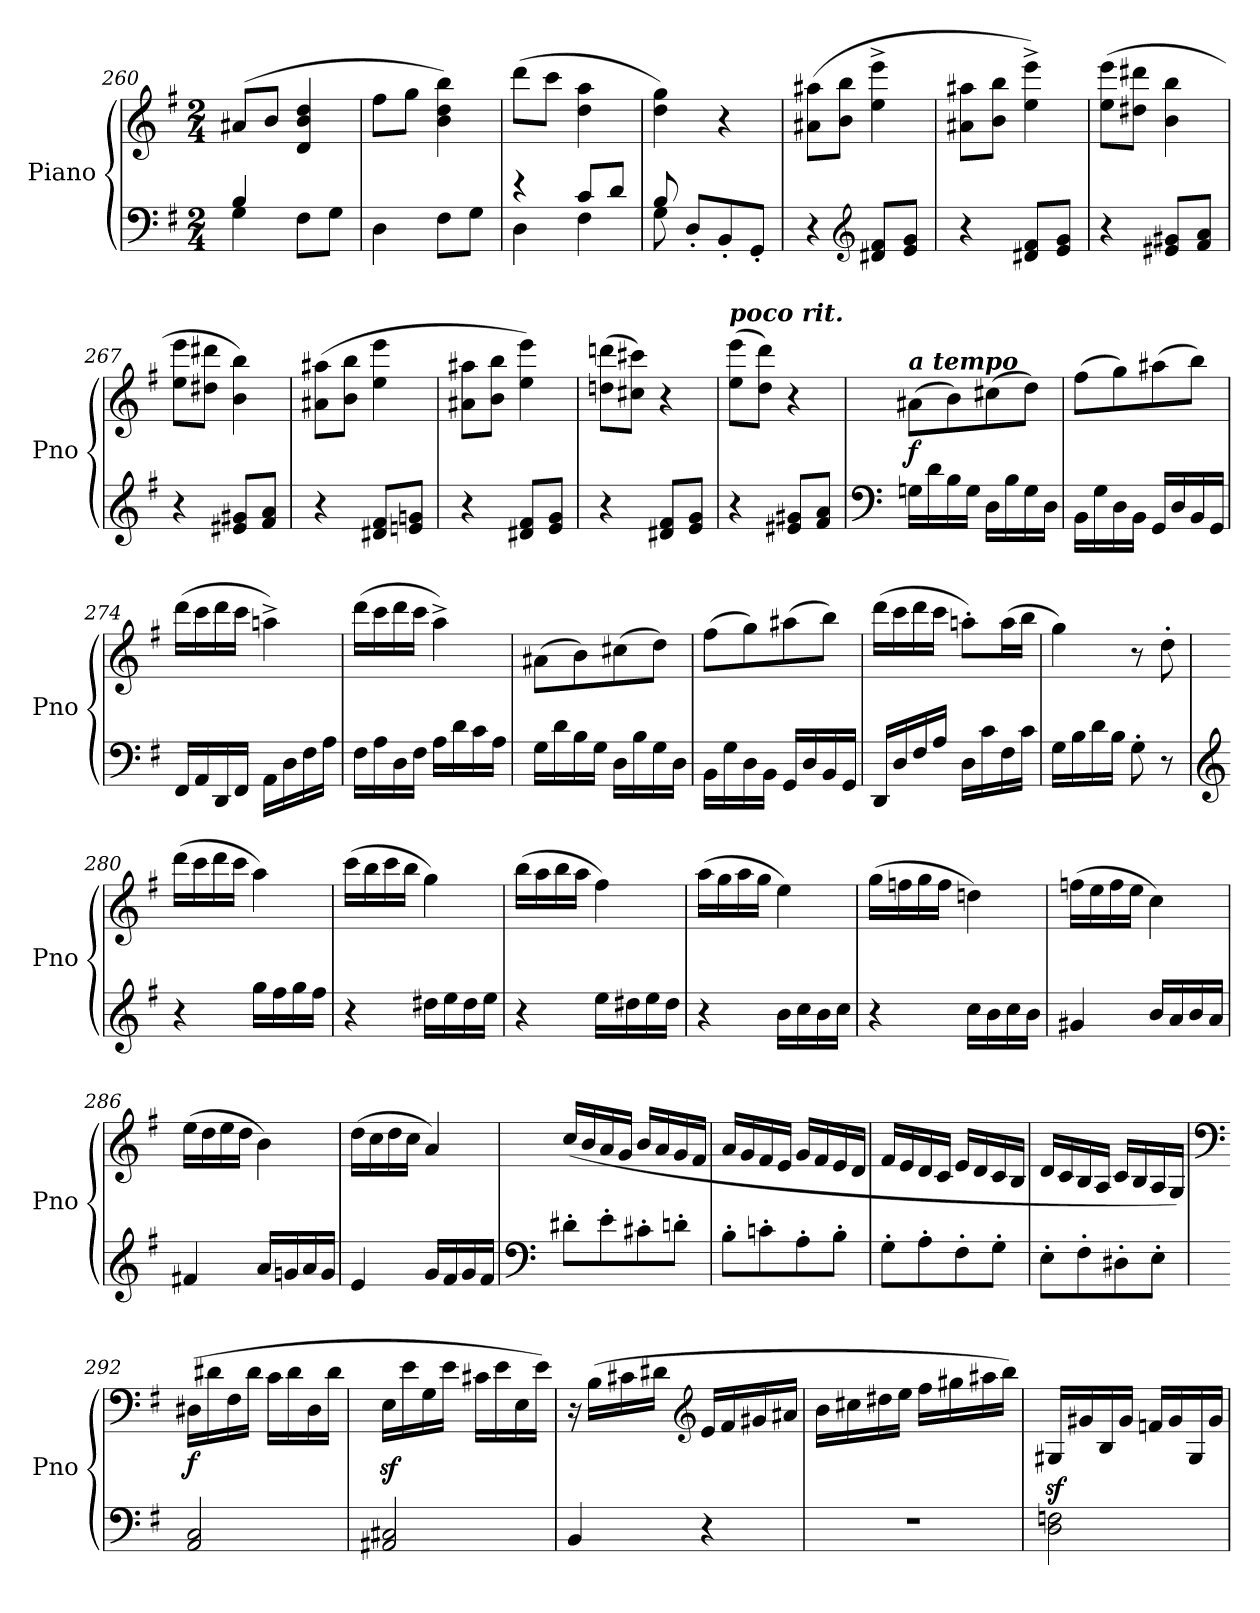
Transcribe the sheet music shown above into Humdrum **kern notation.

**kern	**kern	**dynam
*part1	*part1	*part1
*staff2	*staff1	*staff1/2
*I"Piano	*	*
*I'Pno	*	*
*clefF4	*clefG2	*
*k[f#]	*k[f#]	*
*M2/4	*M2/4	*
=260	=260	=260
*^	*	*
4B/	4G\	(>8a#X/L	.
.	.	8b/J	.
8F#\L	4ryy	4d/ 4b/ 4dd/	.
8G\J	.	.	.
*v	*v	*	*
=261	=261	=261
4D\	8ff#\L	.
.	8gg\J	.
8F#\L	4b\ 4dd\ 4bb\)	.
8G\J	.	.
!!LO:LB:g=z
=262	=262	=262
*^	*	*
4r	4D\	(>8ddd\L	.
.	.	8ccc\J	.
8c/L	4F#\	4dd\ 4aa\	.
8d/J	.	.	.
=263	=263	=263	=263
8B/	8G\	4dd\ 4gg\)	.
8D'/L	4.ryy	.	.
8BB'/	.	4r	.
8GG'/J	.	.	.
*v	*v	*	*
=264	=264	=264
4r	(>8a#X\ 8aa#X\L	.
.	8b\ 8bb\J	.
*clefG2	*	*
8d#X/ 8f#/L	4ee\^ 4eee\^	.
8e/ 8g/J	.	.
=265	=265	=265
4r	8a#X\ 8aa#X\L	.
.	8b\ 8bb\J	.
8d#X/ 8f#/L	4ee\^ 4eee\^)	.
8e/ 8g/J	.	.
=266	=266	=266
4r	(>8ee\ 8eee\L	.
.	8dd#X\ 8ddd#X\J	.
8e#X/ 8g#X/L	4b\ 4bb\	.
8f#/ 8a/J	.	.
=267	=267	=267
4r	8ee\ 8eee\L	.
.	8dd#X\ 8ddd#X\J	.
8e#X/ 8g#X/L	4b\ 4bb\)	.
8f#/ 8a/J	.	.
=268	=268	=268
4r	(>8a#X\ 8aa#X\L	.
.	8b\ 8bb\J	.
8d#X/ 8f#/L	4ee\ 4eee\	.
8en/ 8gn/J	.	.
=269	=269	=269
4r	8a#X\ 8aa#X\L	.
.	8b\ 8bb\J	.
8d#X/ 8f#/L	4ee\ 4eee\)	.
8e/ 8g/J	.	.
!!LO:LB:g=z
=270	=270	=270
!	!	!LO:DY:b
4r	(>8ddn\ 8dddn\L	other-dynamics
.	8cc#X\ 8ccc#X\J)	.
8d#X/ 8f#/L	4r	.
8e/ 8g/J	.	.
!!LO:PB:g=z
=271	=271	=271
!	!LO:TX:a:Bi:t=poco rit.	!
4r	(>8ee\ 8eee\L	.
.	8dd\ 8ddd\J)	.
8e#X/ 8g#X/L	4r	.
8f#/ 8a/J	.	.
=272	=272	=272
*clefF4	*	*
!	!LO:TX:a:Bi:t=a tempo	!
!	!	!LO:DY:b
16Gn\LL	(>8a#X\L	f
16d\	.	.
16B\	8b\)	.
16G\JJ	.	.
16D\LL	(>8cc#X\	.
16B\	.	.
16G\	8dd\J)	.
16D\JJ	.	.
=273	=273	=273
16BB\LL	(>8ff#\L	.
16G\	.	.
16D\	8gg\)	.
16BB\JJ	.	.
16GG/LL	(>8aa#X\	.
16D/	.	.
16BB/	8bb\J)	.
16GG/JJ	.	.
=274	=274	=274
16FF#/LL	(>16ddd\LL	.
16AA/	16ccc\	.
16DD/	16ddd\	.
16FF#/JJ	16ccc\JJ	.
16AA\LL	4aan^\)	.
16D\	.	.
16F#\	.	.
16A\JJ	.	.
=275	=275	=275
16F#\LL	(>16ddd\LL	.
16A\	16ccc\	.
16D\	16ddd\	.
16F#\JJ	16ccc\JJ	.
16A\LL	4aa^\)	.
16d\	.	.
16c\	.	.
16A\JJ	.	.
!!LO:LB:g=z
=276	=276	=276
16G\LL	(>8a#X\L	.
16d\	.	.
16B\	8b\)	.
16G\JJ	.	.
16D\LL	(>8cc#X\	.
16B\	.	.
16G\	8dd\J)	.
16D\JJ	.	.
=277	=277	=277
16BB\LL	(>8ff#\L	.
16G\	.	.
16D\	8gg\)	.
16BB\JJ	.	.
16GG/LL	(>8aa#X\	.
16D/	.	.
16BB/	8bb\J)	.
16GG/JJ	.	.
=278	=278	=278
16DD/LL	(>16ddd\LL	.
16D/	16ccc\	.
16F#/	16ddd\	.
16A/JJ	16ccc\JJ	.
16D\LL	8aan'\L)	.
16c\	.	.
16F#\	(>16aa\L	.
16c\JJ	16bb\JJ	.
=279	=279	=279
16G\LL	4gg\)	.
16B\	.	.
16d\	.	.
16B\JJ	.	.
8G'\	8r	.
!	!	!LO:DY:b
8r	8dd'\	other-dynamics
=280	=280	=280
*clefG2	*	*
4r	(>16ddd\LL	.
.	16ccc\	.
.	16ddd\	.
.	16ccc\JJ	.
16gg\LL	4aa\)	.
16ff#\	.	.
16gg\	.	.
16ff#\JJ	.	.
!!LO:LB:g=z
=281	=281	=281
4r	(>16ccc\LL	.
.	16bb\	.
.	16ccc\	.
.	16bb\JJ	.
16dd#X\LL	4gg\)	.
16ee\	.	.
16dd#\	.	.
16ee\JJ	.	.
=282	=282	=282
4r	(>16bb\LL	.
.	16aa\	.
.	16bb\	.
.	16aa\JJ	.
16ee\LL	4ff#\)	.
16dd#X\	.	.
16ee\	.	.
16dd#\JJ	.	.
=283	=283	=283
4r	(>16aa\LL	.
.	16gg\	.
.	16aa\	.
.	16gg\JJ	.
16b\LL	4ee\)	.
16cc\	.	.
16b\	.	.
16cc\JJ	.	.
=284	=284	=284
4r	(>16gg\LL	.
.	16ffn\	.
.	16gg\	.
.	16ff\JJ	.
16cc\LL	4ddn\)	.
16b\	.	.
16cc\	.	.
16b\JJ	.	.
=285	=285	=285
4g#X/	(>16ffn\LL	.
.	16ee\	.
.	16ff\	.
.	16ee\JJ	.
16b/LL	4cc\)	.
16a/	.	.
16b/	.	.
16a/JJ	.	.
!!LO:LB:g=z
=286	=286	=286
4f#X/	(>16ee\LL	.
.	16dd\	.
.	16ee\	.
.	16dd\JJ	.
16a/LL	4b\)	.
16gn/	.	.
16a/	.	.
16g/JJ	.	.
=287	=287	=287
4e/	(>16dd\LL	.
.	16cc\	.
.	16dd\	.
.	16cc\JJ	.
16g/LL	4a/)	.
16f#/	.	.
16g/	.	.
16f#/JJ	.	.
=288	=288	=288
*clefF4	*	*
8d#X'\L	(>16cc/LL	.
.	16b/	.
8e'\	16a/	.
.	16g/JJ	.
!	!	!LO:DY:b
8c#X'\	16b/LL	other-dynamics
.	16a/	.
8dn'\J	16g/	.
.	16f#/JJ	.
=289	=289	=289
8B'\L	16a/LL	.
.	16g/	.
8cn'\	16f#/	.
.	16e/JJ	.
8A'\	16g/LL	.
.	16f#/	.
8B'\J	16e/	.
.	16d/JJ	.
=290	=290	=290
8G'\L	16f#/LL	.
.	16e/	.
8A'\	16d/	.
.	16c/JJ	.
8F#'\	16e/LL	.
.	16d/	.
8G'\J	16c/	.
.	16B/JJ	.
!!LO:LB:g=z
=291	=291	=291
8E'\L	16d/LL	.
.	16c/	.
8F#'\	16B/	.
.	16A/JJ	.
8D#X'\	16c/LL	.
.	16B/	.
8E'\J	16A/	.
.	16G/JJ)	.
=292	=292	=292
*	*clefF4	*
!	!	!LO:DY:b
2AA/ 2C/	(>16D#X\LL	f
.	16d#X\	.
.	16F#\	.
.	16d#\JJ	.
.	16c\LL	.
.	16d#\	.
.	16D#\	.
.	16d#\JJ	.
=293	=293	=293
2AA#X/ 2C#X/	16Ez<\LL	.
.	16e\	.
.	16G\	.
.	16e\JJ	.
.	16c#X\LL	.
.	16e\	.
.	16E\	.
.	16e\JJ)	.
=294	=294	=294
4BB/	16r	.
.	(>16B\LL	.
.	16c#X\	.
.	16d#X\JJ	.
*	*clefG2	*
4r	16e/LL	.
.	16f#/	.
.	16g#X/	.
.	16a#X/JJ	.
!!LO:PB:g=z
=295	=295	=295
2r	16b\LL	.
.	16cc#X\	.
.	16dd#X\	.
.	16ee\JJ	.
.	16ff#\LL	.
.	16gg#X\	.
.	16aa#X\	.
.	16bb\JJ)	.
=296	=296	=296
2D\ 2Fn\	16G#Xz</LL	.
.	16g#X/	.
.	16B/	.
.	16g#/JJ	.
.	16fn/LL	.
.	16g#/	.
.	16G#/	.
.	16g#/JJ	.
=	=	=
*-	*-	*-
